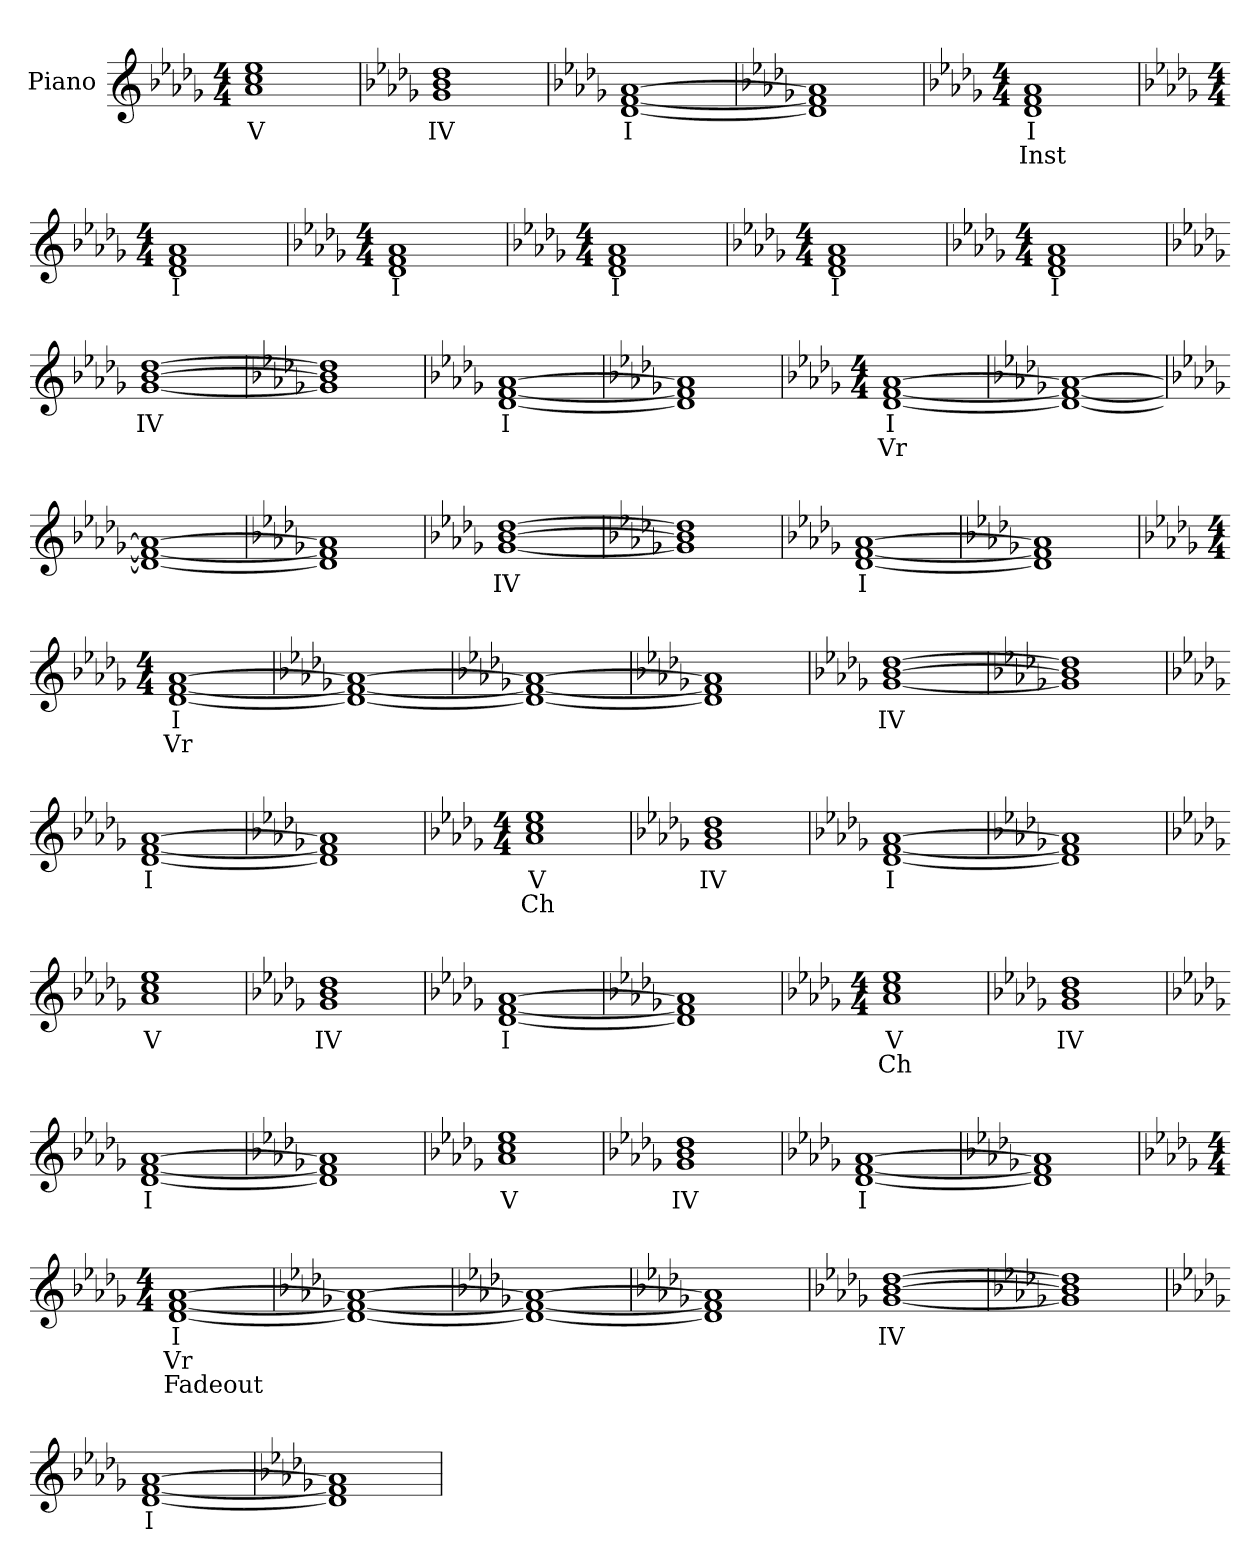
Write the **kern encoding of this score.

**kern	**text	**text	**text
*part1	*part1	*part1	*part1
*staff1	*staff1	*staff1	*staff1
*I"Piano	*	*	*
*I'Pno	*	*	*
*k[b-e-a-d-g-]	*	*	*
*D-:	*	*	*
*M4/4	*	*	*
=	=	=	=
1a- 1cc 1ee-	V	.	.
=	=	=	=
*k[b-e-a-d-g-]	*	*	*
*D-:	*	*	*
1g- 1b- 1dd-	IV	.	.
=	=	=	=
*k[b-e-a-d-g-]	*	*	*
*D-:	*	*	*
[1d- [1f [1a-	I	.	.
=	=	=	=
*k[b-e-a-d-g-]	*	*	*
*D-:	*	*	*
1d-] 1f] 1a-]	.	.	.
=	=	=	=
*k[b-e-a-d-g-]	*	*	*
*D-:	*	*	*
*M4/4	*	*	*
1d- 1f 1a-	I	Inst	.
=	=	=	=
*k[b-e-a-d-g-]	*	*	*
*D-:	*	*	*
*M4/4	*	*	*
1d- 1f 1a-	I	.	.
=	=	=	=
*k[b-e-a-d-g-]	*	*	*
*D-:	*	*	*
*M4/4	*	*	*
1d- 1f 1a-	I	.	.
=	=	=	=
*k[b-e-a-d-g-]	*	*	*
*D-:	*	*	*
*M4/4	*	*	*
1d- 1f 1a-	I	.	.
=	=	=	=
*k[b-e-a-d-g-]	*	*	*
*D-:	*	*	*
*M4/4	*	*	*
1d- 1f 1a-	I	.	.
=	=	=	=
*k[b-e-a-d-g-]	*	*	*
*D-:	*	*	*
*M4/4	*	*	*
1d- 1f 1a-	I	.	.
=	=	=	=
*k[b-e-a-d-g-]	*	*	*
*D-:	*	*	*
[1g- [1b- [1dd-	IV	.	.
=	=	=	=
*k[b-e-a-d-g-]	*	*	*
*D-:	*	*	*
1g-] 1b-] 1dd-]	.	.	.
=	=	=	=
*k[b-e-a-d-g-]	*	*	*
*D-:	*	*	*
[1d- [1f [1a-	I	.	.
=	=	=	=
*k[b-e-a-d-g-]	*	*	*
*D-:	*	*	*
1d-] 1f] 1a-]	.	.	.
=	=	=	=
*k[b-e-a-d-g-]	*	*	*
*D-:	*	*	*
*M4/4	*	*	*
[1d- [1f [1a-	I	Vr	.
=	=	=	=
*k[b-e-a-d-g-]	*	*	*
*D-:	*	*	*
1d-_ 1f_ 1a-_	.	.	.
=	=	=	=
*k[b-e-a-d-g-]	*	*	*
*D-:	*	*	*
1d-_ 1f_ 1a-_	.	.	.
=	=	=	=
*k[b-e-a-d-g-]	*	*	*
*D-:	*	*	*
1d-] 1f] 1a-]	.	.	.
=	=	=	=
*k[b-e-a-d-g-]	*	*	*
*D-:	*	*	*
[1g- [1b- [1dd-	IV	.	.
=	=	=	=
*k[b-e-a-d-g-]	*	*	*
*D-:	*	*	*
1g-] 1b-] 1dd-]	.	.	.
=	=	=	=
*k[b-e-a-d-g-]	*	*	*
*D-:	*	*	*
[1d- [1f [1a-	I	.	.
=	=	=	=
*k[b-e-a-d-g-]	*	*	*
*D-:	*	*	*
1d-] 1f] 1a-]	.	.	.
=	=	=	=
*k[b-e-a-d-g-]	*	*	*
*D-:	*	*	*
*M4/4	*	*	*
[1d- [1f [1a-	I	Vr	.
=	=	=	=
*k[b-e-a-d-g-]	*	*	*
*D-:	*	*	*
1d-_ 1f_ 1a-_	.	.	.
=	=	=	=
*k[b-e-a-d-g-]	*	*	*
*D-:	*	*	*
1d-_ 1f_ 1a-_	.	.	.
=	=	=	=
*k[b-e-a-d-g-]	*	*	*
*D-:	*	*	*
1d-] 1f] 1a-]	.	.	.
=	=	=	=
*k[b-e-a-d-g-]	*	*	*
*D-:	*	*	*
[1g- [1b- [1dd-	IV	.	.
=	=	=	=
*k[b-e-a-d-g-]	*	*	*
*D-:	*	*	*
1g-] 1b-] 1dd-]	.	.	.
=	=	=	=
*k[b-e-a-d-g-]	*	*	*
*D-:	*	*	*
[1d- [1f [1a-	I	.	.
=	=	=	=
*k[b-e-a-d-g-]	*	*	*
*D-:	*	*	*
1d-] 1f] 1a-]	.	.	.
=	=	=	=
*k[b-e-a-d-g-]	*	*	*
*D-:	*	*	*
*M4/4	*	*	*
1a- 1cc 1ee-	V	Ch	.
=	=	=	=
*k[b-e-a-d-g-]	*	*	*
*D-:	*	*	*
1g- 1b- 1dd-	IV	.	.
=	=	=	=
*k[b-e-a-d-g-]	*	*	*
*D-:	*	*	*
[1d- [1f [1a-	I	.	.
=	=	=	=
*k[b-e-a-d-g-]	*	*	*
*D-:	*	*	*
1d-] 1f] 1a-]	.	.	.
=	=	=	=
*k[b-e-a-d-g-]	*	*	*
*D-:	*	*	*
1a- 1cc 1ee-	V	.	.
=	=	=	=
*k[b-e-a-d-g-]	*	*	*
*D-:	*	*	*
1g- 1b- 1dd-	IV	.	.
=	=	=	=
*k[b-e-a-d-g-]	*	*	*
*D-:	*	*	*
[1d- [1f [1a-	I	.	.
=	=	=	=
*k[b-e-a-d-g-]	*	*	*
*D-:	*	*	*
1d-] 1f] 1a-]	.	.	.
=	=	=	=
*k[b-e-a-d-g-]	*	*	*
*D-:	*	*	*
*M4/4	*	*	*
1a- 1cc 1ee-	V	Ch	.
=	=	=	=
*k[b-e-a-d-g-]	*	*	*
*D-:	*	*	*
1g- 1b- 1dd-	IV	.	.
=	=	=	=
*k[b-e-a-d-g-]	*	*	*
*D-:	*	*	*
[1d- [1f [1a-	I	.	.
=	=	=	=
*k[b-e-a-d-g-]	*	*	*
*D-:	*	*	*
1d-] 1f] 1a-]	.	.	.
=	=	=	=
*k[b-e-a-d-g-]	*	*	*
*D-:	*	*	*
1a- 1cc 1ee-	V	.	.
=	=	=	=
*k[b-e-a-d-g-]	*	*	*
*D-:	*	*	*
1g- 1b- 1dd-	IV	.	.
=	=	=	=
*k[b-e-a-d-g-]	*	*	*
*D-:	*	*	*
[1d- [1f [1a-	I	.	.
=	=	=	=
*k[b-e-a-d-g-]	*	*	*
*D-:	*	*	*
1d-] 1f] 1a-]	.	.	.
=	=	=	=
*k[b-e-a-d-g-]	*	*	*
*D-:	*	*	*
*M4/4	*	*	*
[1d- [1f [1a-	I	Vr	Fadeout
=	=	=	=
*k[b-e-a-d-g-]	*	*	*
*D-:	*	*	*
1d-_ 1f_ 1a-_	.	.	.
=	=	=	=
*k[b-e-a-d-g-]	*	*	*
*D-:	*	*	*
1d-_ 1f_ 1a-_	.	.	.
=	=	=	=
*k[b-e-a-d-g-]	*	*	*
*D-:	*	*	*
1d-] 1f] 1a-]	.	.	.
=	=	=	=
*k[b-e-a-d-g-]	*	*	*
*D-:	*	*	*
[1g- [1b- [1dd-	IV	.	.
=	=	=	=
*k[b-e-a-d-g-]	*	*	*
*D-:	*	*	*
1g-] 1b-] 1dd-]	.	.	.
=	=	=	=
*k[b-e-a-d-g-]	*	*	*
*D-:	*	*	*
[1d- [1f [1a-	I	.	.
=	=	=	=
*k[b-e-a-d-g-]	*	*	*
*D-:	*	*	*
1d-] 1f] 1a-]	.	.	.
=	=	=	=
*-	*-	*-	*-
